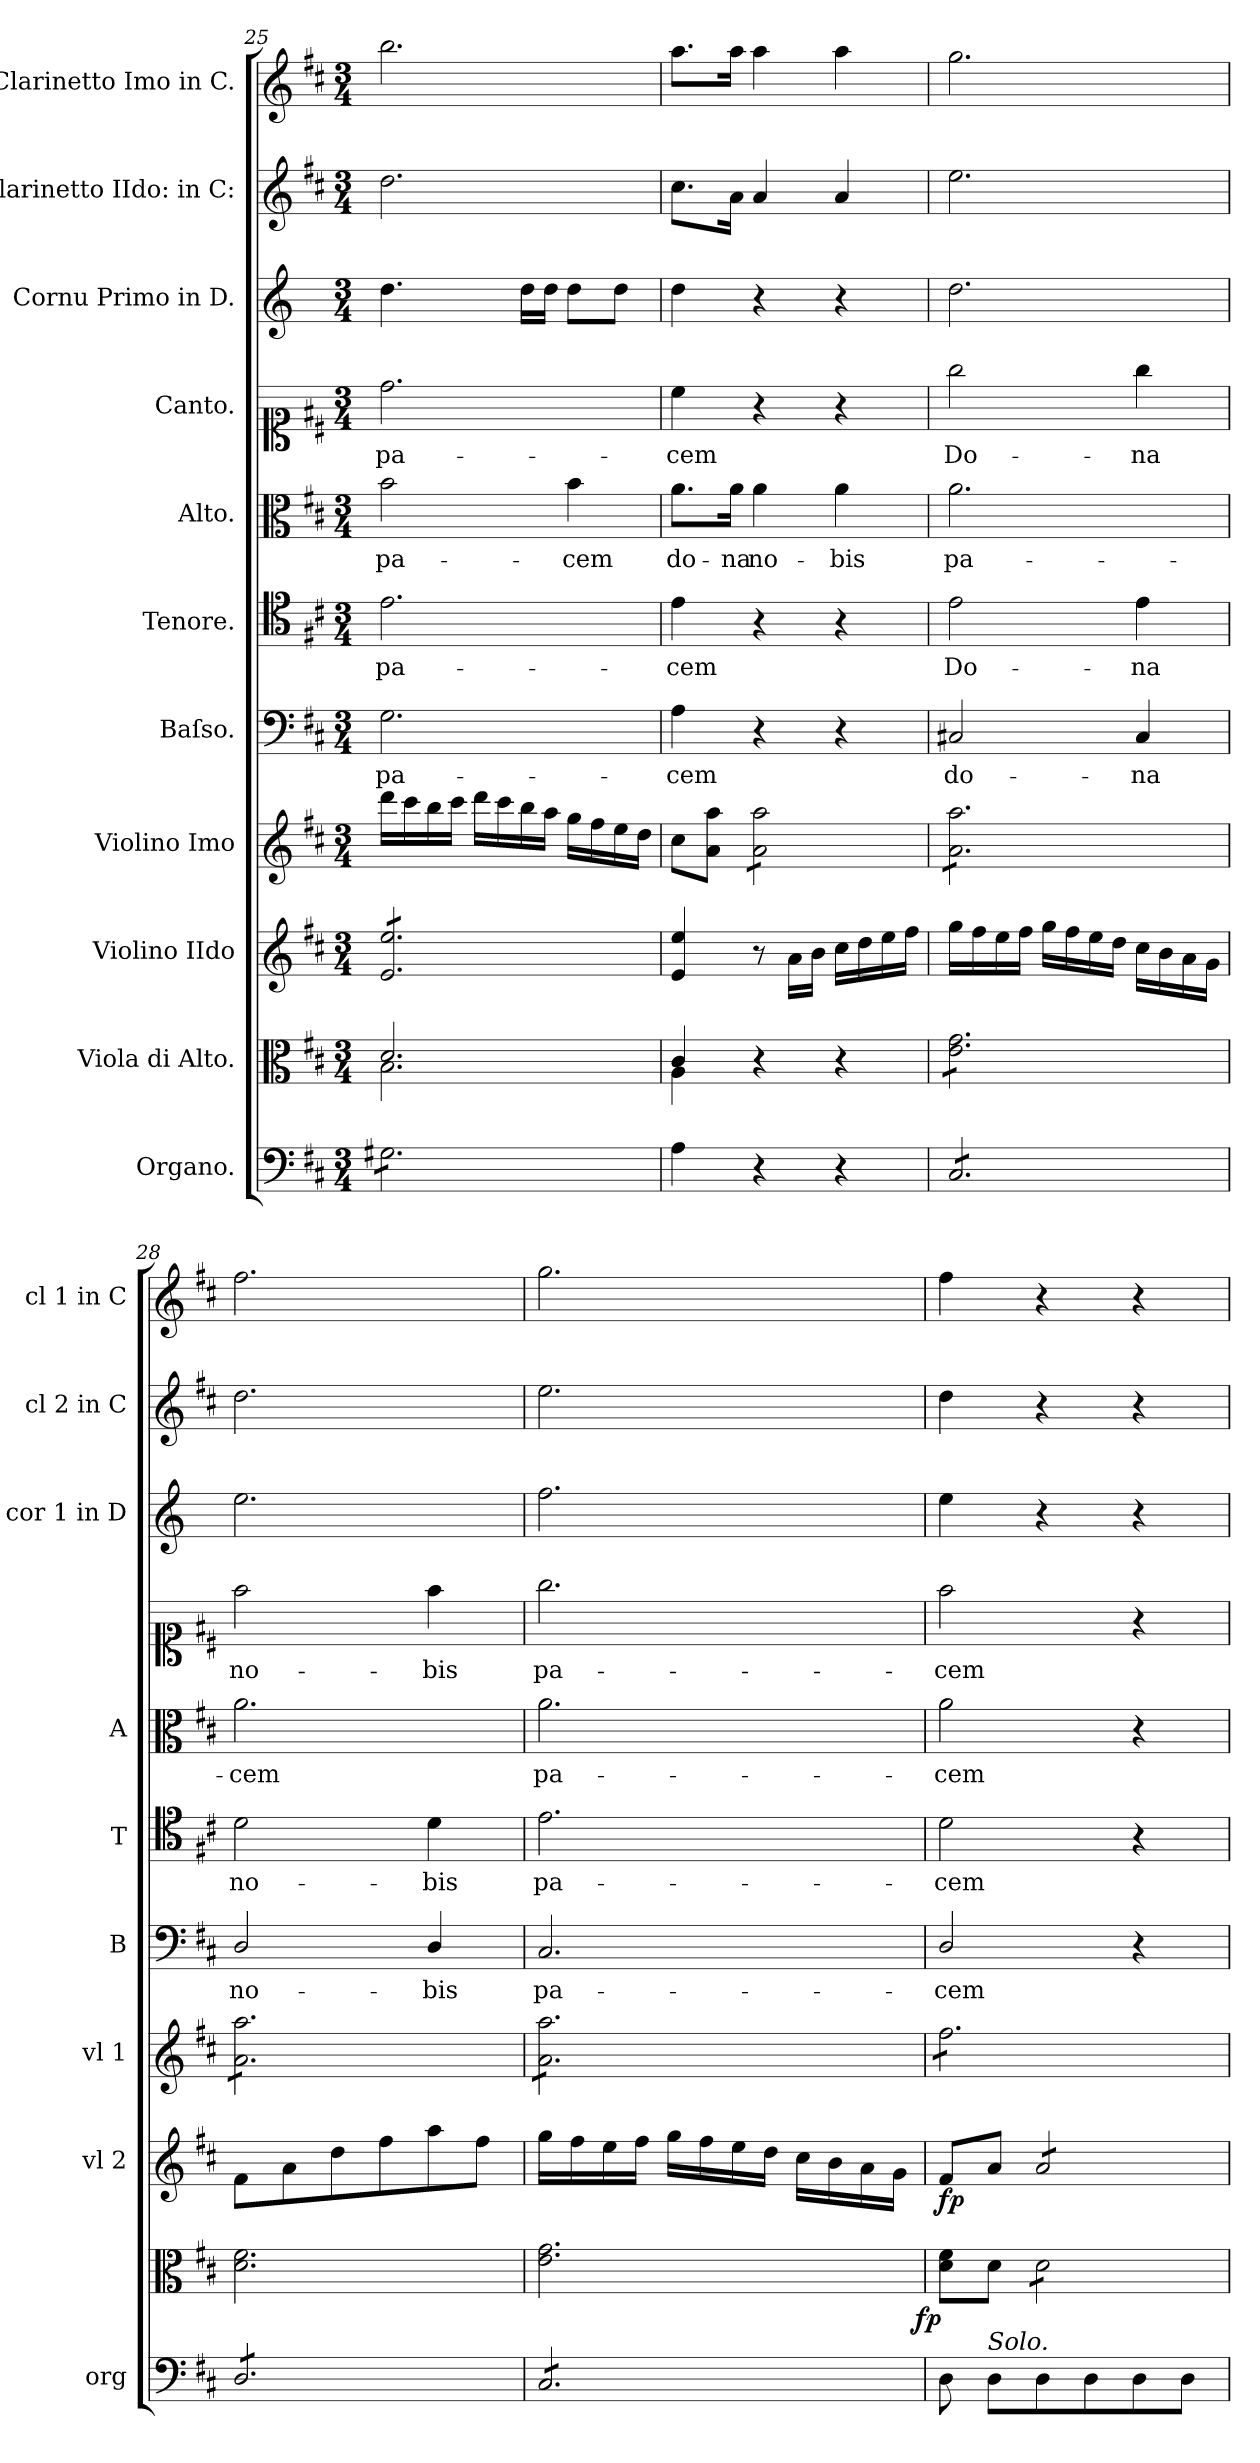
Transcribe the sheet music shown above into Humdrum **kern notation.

**kern	**dynam	**kern	**dynam	**kern	**dynam	**kern	**dynam	**kern	**text	**kern	**text	**kern	**text	**kern	**text	**kern	**kern	**kern
*part11	*part11	*part10	*part10	*part9	*part9	*part8	*part8	*part7	*part7	*part6	*part6	*part5	*part5	*part4	*part4	*part3	*part2	*part1
*staff11	*staff11	*staff10	*staff10	*staff9	*staff9	*staff8	*staff8	*staff7	*staff7	*staff6	*staff6	*staff5	*staff5	*staff4	*staff4	*staff3	*staff2	*staff1
*I"Organo.	*	*I"Viola di Alto.	*	*I"Violino IIdo	*	*I"Violino Imo	*	*I"Baſso.	*	*I"Tenore.	*	*I"Alto.	*	*I"Canto.	*	*I"Cornu Primo in D.	*I"Clarinetto IIdo: in C:	*I"Clarinetto Imo in C.
*I'org	*	*	*	*I'vl 2	*	*I'vl 1	*	*I'B	*	*I'T	*	*I'A	*	*	*	*I'cor 1 in D	*I'cl 2 in C	*I'cl 1 in C
*clefF4	*	*clefC3	*	*clefG2	*	*clefG2	*	*clefF4	*	*clefC4	*	*clefC3	*	*clefC1	*	*clefG2	*clefG2	*clefG2
*	*	*	*	*	*	*	*	*	*	*	*	*	*	*	*	*ITrd6c10	*	*
*k[f#c#]	*	*k[f#c#]	*	*k[f#c#]	*	*k[f#c#]	*	*k[f#c#]	*	*k[f#c#]	*	*k[f#c#]	*	*k[f#c#]	*	*k[f#c#]	*k[f#c#]	*k[f#c#]
*D:	*	*D:	*	*D:	*	*D:	*	*D:	*	*D:	*	*D:	*	*D:	*	*D:	*D:	*D:
*M3/4	*	*M3/4	*	*M3/4	*	*M3/4	*	*M3/4	*	*M3/4	*	*M3/4	*	*M3/4	*	*M3/4	*M3/4	*M3/4
=25	=25	=25	=25	=25	=25	=25	=25	=25	=25	=25	=25	=25	=25	=25	=25	=25	=25	=25
*	*	*^	*	*	*	*	*	*	*	*	*	*	*	*	*	*	*	*
*tremolo	*	*	*	*	*	*	*	*	*	*	*	*	*	*	*	*	*	*	*
*	*	*	*	*	*tremolo	*	*	*	*	*	*	*	*	*	*	*	*	*	*
8G#X\L	.	2.d/	2.B\	.	8e/ 8ee/L	.	16ddd\LL	.	2.G\	pa-	2.e\	pa-	2b\	pa-	2.dd\	pa-	4.e\	2.dd\	2.bb\
.	.	.	.	.	.	.	16ccc#\	.	.	.	.	.	.	.	.	.	.	.	.
8G#X\	.	.	.	.	8e/ 8ee/	.	16bb\	.	.	.	.	.	.	.	.	.	.	.	.
.	.	.	.	.	.	.	16ccc#\JJ	.	.	.	.	.	.	.	.	.	.	.	.
8G#X\	.	.	.	.	8e/ 8ee/	.	16ddd\LL	.	.	.	.	.	.	.	.	.	.	.	.
.	.	.	.	.	.	.	16ccc#\	.	.	.	.	.	.	.	.	.	.	.	.
8G#X\	.	.	.	.	8e/ 8ee/	.	16bb\	.	.	.	.	.	.	.	.	.	16e\LL	.	.
.	.	.	.	.	.	.	16aa\JJ	.	.	.	.	.	.	.	.	.	16e\JJ	.	.
8G#X\	.	.	.	.	8e/ 8ee/	.	16gg\LL	.	.	.	.	.	4b\	-cem	.	.	8e\L	.	.
.	.	.	.	.	.	.	16ff#\	.	.	.	.	.	.	.	.	.	.	.	.
8G#X\J	.	.	.	.	8e/ 8ee/J	.	16ee\	.	.	.	.	.	.	.	.	.	8e\J	.	.
*	*	*	*	*	*Xtremolo	*	*	*	*	*	*	*	*	*	*	*	*	*	*
*Xtremolo	*	*	*	*	*	*	*	*	*	*	*	*	*	*	*	*	*	*	*
.	.	.	.	.	.	.	16dd\JJ	.	.	.	.	.	.	.	.	.	.	.	.
=26	=26	=26	=26	=26	=26	=26	=26	=26	=26	=26	=26	=26	=26	=26	=26	=26	=26	=26	=26
4A\	.	4c#/	4A\	.	4e/ 4ee/	.	8cc#\L	.	4A\	-cem	4e\	-cem	8.a\L	do-	4cc#\	-cem	4e\	8.cc#\L	8.aa\L
.	.	.	.	.	.	.	8a\ 8aa\J	.	.	.	.	.	.	.	.	.	.	.	.
.	.	.	.	.	.	.	.	.	.	.	.	.	16a\Jk	-na	.	.	.	16a\Jk	16aa\Jk
*	*	*	*	*	*	*	*tremolo	*	*	*	*	*	*	*	*	*	*	*	*
4r	.	4r	4ryy	.	8r	.	8a\ 8aa\L	.	4r	.	4r	.	4a\	no-	4r	.	4r	4a/	4aa\
!	!	!	!	!	!	!LO:DY:a	!	!	!	!	!	!	!	!	!	!	!	!	!
.	.	.	.	.	16a\LL	fo	8a\ 8aa\	.	.	.	.	.	.	.	.	.	.	.	.
.	.	.	.	.	16b\JJ	.	.	.	.	.	.	.	.	.	.	.	.	.	.
4r	.	4r	4ryy	.	16cc#\LL	.	8a\ 8aa\	.	4r	.	4r	.	4a\	-bis	4r	.	4r	4a/	4aa\
.	.	.	.	.	16dd\	.	.	.	.	.	.	.	.	.	.	.	.	.	.
.	.	.	.	.	16ee\	.	8a\ 8aa\J	.	.	.	.	.	.	.	.	.	.	.	.
.	.	.	.	.	16ff#\JJ	.	.	.	.	.	.	.	.	.	.	.	.	.	.
*	*	*v	*v	*	*	*	*	*	*	*	*	*	*	*	*	*	*	*	*
=27	=27	=27	=27	=27	=27	=27	=27	=27	=27	=27	=27	=27	=27	=27	=27	=27	=27	=27
*tremolo	*	*	*	*	*	*	*	*	*	*	*	*	*	*	*	*	*	*
*	*	*tremolo	*	*	*	*	*	*	*	*	*	*	*	*	*	*	*	*
8C#/L	.	8e\ 8g\L	.	16gg\LL	.	8a\ 8aa\L	.	2C#X/	do-	2e\	Do-	2.a\	pa-	2gg\	Do-	2.e\	2.ee\	2.gg\
.	.	.	.	16ff#\	.	.	.	.	.	.	.	.	.	.	.	.	.	.
8C#/	.	8e\ 8g\	.	16ee\	.	8a\ 8aa\	.	.	.	.	.	.	.	.	.	.	.	.
.	.	.	.	16ff#\JJ	.	.	.	.	.	.	.	.	.	.	.	.	.	.
8C#/	.	8e\ 8g\	.	16gg\LL	.	8a\ 8aa\	.	.	.	.	.	.	.	.	.	.	.	.
.	.	.	.	16ff#\	.	.	.	.	.	.	.	.	.	.	.	.	.	.
8C#/	.	8e\ 8g\	.	16ee\	.	8a\ 8aa\	.	.	.	.	.	.	.	.	.	.	.	.
.	.	.	.	16dd\JJ	.	.	.	.	.	.	.	.	.	.	.	.	.	.
8C#/	.	8e\ 8g\	.	16cc#\LL	.	8a\ 8aa\	.	4C#/	-na	4e\	-na	.	.	4gg\	-na	.	.	.
.	.	.	.	16b\	.	.	.	.	.	.	.	.	.	.	.	.	.	.
8C#/J	.	8e\ 8g\J	.	16a\	.	8a\ 8aa\J	.	.	.	.	.	.	.	.	.	.	.	.
*	*	*Xtremolo	*	*	*	*	*	*	*	*	*	*	*	*	*	*	*	*
.	.	.	.	16g\JJ	.	.	.	.	.	.	.	.	.	.	.	.	.	.
=28	=28	=28	=28	=28	=28	=28	=28	=28	=28	=28	=28	=28	=28	=28	=28	=28	=28	=28
8D/L	.	2.d\ 2.f#\	.	8f#\L	.	8a\ 8aa\L	.	2D/	no-	2d\	no-	2.a\	-cem	2ff#\	no-	2.f#\	2.dd\	2.ff#\
8D/	.	.	.	8a\	.	8a\ 8aa\	.	.	.	.	.	.	.	.	.	.	.	.
8D/	.	.	.	8dd\	.	8a\ 8aa\	.	.	.	.	.	.	.	.	.	.	.	.
8D/	.	.	.	8ff#\	.	8a\ 8aa\	.	.	.	.	.	.	.	.	.	.	.	.
8D/	.	.	.	8aa\	.	8a\ 8aa\	.	4D/	-bis	4d\	-bis	.	.	4ff#\	-bis	.	.	.
8D/J	.	.	.	8ff#\J	.	8a\ 8aa\J	.	.	.	.	.	.	.	.	.	.	.	.
=29	=29	=29	=29	=29	=29	=29	=29	=29	=29	=29	=29	=29	=29	=29	=29	=29	=29	=29
!	!	!	!	!	!	!	!	!	!	!	!	!	!LO:LY:i	!	!	!	!	!
8C#/L	.	2.e\ 2.g\	.	16gg\LL	.	8a\ 8aa\L	.	2.C#/	pa-	2.e\	pa-	2.a\	pa-	2.gg\	pa-	2.g\	2.ee\	2.gg\
.	.	.	.	16ff#\	.	.	.	.	.	.	.	.	.	.	.	.	.	.
8C#/	.	.	.	16ee\	.	8a\ 8aa\	.	.	.	.	.	.	.	.	.	.	.	.
.	.	.	.	16ff#\JJ	.	.	.	.	.	.	.	.	.	.	.	.	.	.
8C#/	.	.	.	16gg\LL	.	8a\ 8aa\	.	.	.	.	.	.	.	.	.	.	.	.
.	.	.	.	16ff#\	.	.	.	.	.	.	.	.	.	.	.	.	.	.
8C#/	.	.	.	16ee\	.	8a\ 8aa\	.	.	.	.	.	.	.	.	.	.	.	.
.	.	.	.	16dd\JJ	.	.	.	.	.	.	.	.	.	.	.	.	.	.
8C#/	.	.	.	16cc#\LL	.	8a\ 8aa\	.	.	.	.	.	.	.	.	.	.	.	.
.	.	.	.	16b\	.	.	.	.	.	.	.	.	.	.	.	.	.	.
8C#/J	.	.	.	16a\	.	8a\ 8aa\J	.	.	.	.	.	.	.	.	.	.	.	.
*Xtremolo	*	*	*	*	*	*	*	*	*	*	*	*	*	*	*	*	*	*
.	.	.	.	16g\JJ	.	.	.	.	.	.	.	.	.	.	.	.	.	.
=30	=30	=30	=30	=30	=30	=30	=30	=30	=30	=30	=30	=30	=30	=30	=30	=30	=30	=30
!	!LO:DY:b	!	!LO:DY:b:rj	!	!LO:DY:b	!	!LO:DY:b:rj	!	!	!	!	!	!LO:LY:i	!	!	!	!	!
8D\	fp&colon;	8d\ 8f#\L	fp	8f#/L	fp.	8ff#\L	fp&colon;	2D/	-cem	2d\	-cem	2a\	-cem	2ff#\	-cem	4f#\	4dd\	4ff#\
!LO:TX:a:i:t=Solo.	!	!	!	!	!	!	!	!	!	!	!	!	!	!	!	!	!	!
8D\L	.	8d\J	.	8a/J	.	8ff#\	.	.	.	.	.	.	.	.	.	.	.	.
!	!	!	!	!LO:TX:a:color=limegreen:t=S	!	!	!	!	!	!	!	!	!	!	!	!	!	!
*	*	*tremolo	*	*	*	*	*	*	*	*	*	*	*	*	*	*	*	*
*	*	*	*	*tremolo	*	*	*	*	*	*	*	*	*	*	*	*	*	*
8D\	.	8d\L	.	8a/L	.	8ff#\	.	.	.	.	.	.	.	.	.	4r	4r	4r
8D\	.	8d\	.	8a/	.	8ff#\	.	.	.	.	.	.	.	.	.	.	.	.
8D\	.	8d\	.	8a/	.	8ff#\	.	4r	.	4r	.	4r	.	4r	.	4r	4r	4r
8D\J	.	8d\J	.	8a/J	.	8ff#\J	.	.	.	.	.	.	.	.	.	.	.	.
*	*	*	*	*	*	*Xtremolo	*	*	*	*	*	*	*	*	*	*	*	*
*	*	*	*	*Xtremolo	*	*	*	*	*	*	*	*	*	*	*	*	*	*
*	*	*Xtremolo	*	*	*	*	*	*	*	*	*	*	*	*	*	*	*	*
=	=	=	=	=	=	=	=	=	=	=	=	=	=	=	=	=	=	=
*-	*-	*-	*-	*-	*-	*-	*-	*-	*-	*-	*-	*-	*-	*-	*-	*-	*-	*-
